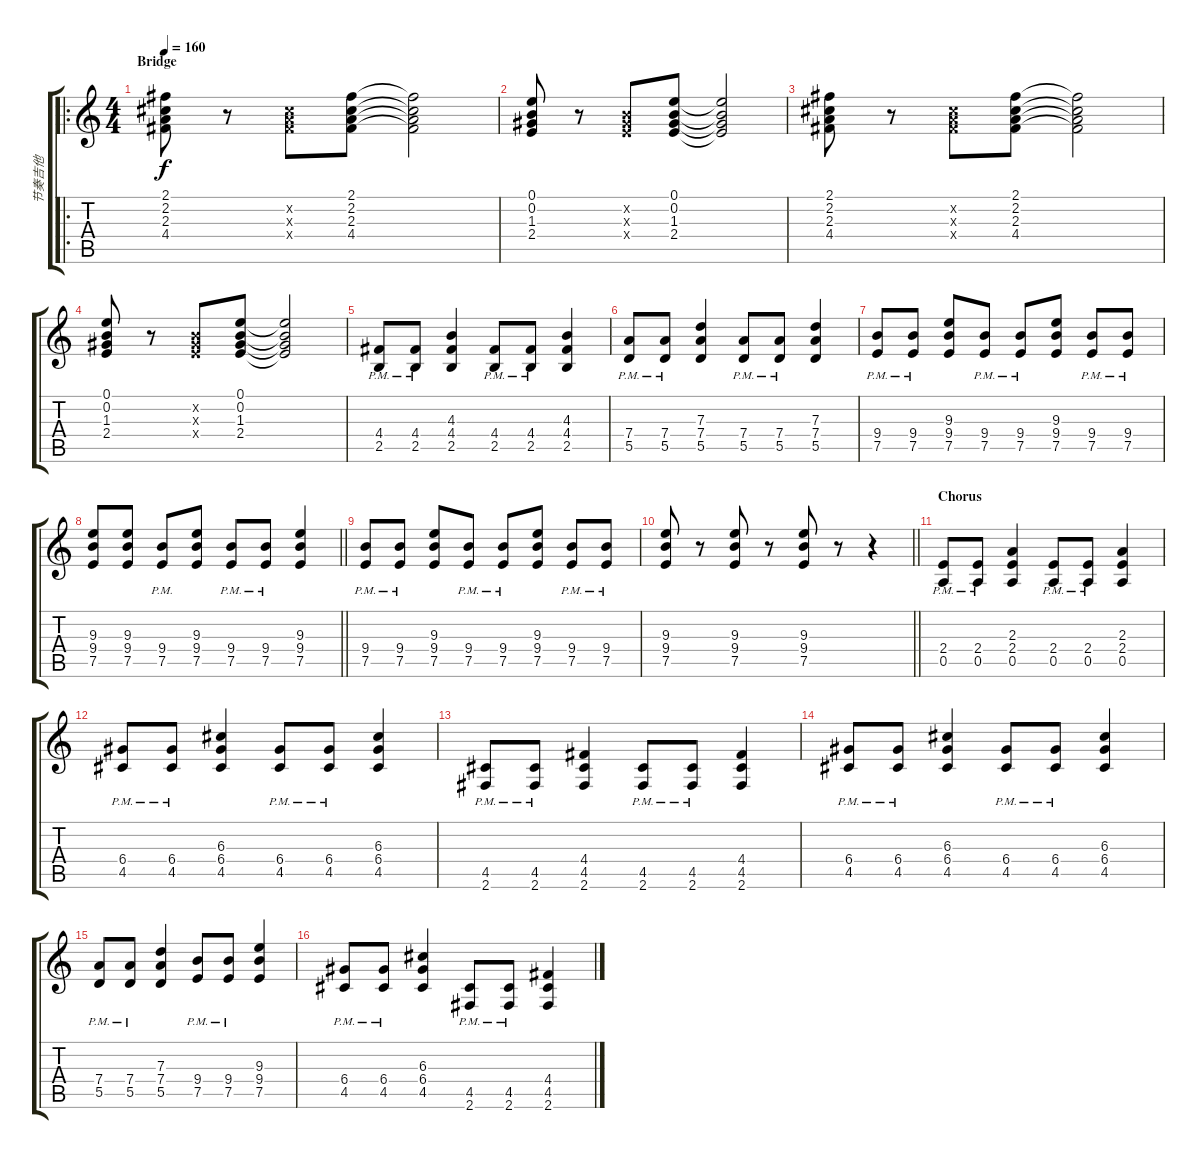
\track ("节奏吉他" "节奏吉他") {instrument overdrivenguitar}
\staff {score tabs}
\tuning (E4 B3 G3 D3 A2 E2) {hide}
\ro
\ts (4 4)
\section ("" "Bridge")
\tempo 160
\clef g2
\ks c
(2.1 2.2 2.3 4.4).8{dy f} r.8 (2.2{x} 2.3{x} 4.4{x}).8 (2.1 2.2 2.3 4.4).8 (2.1{t} 2.2{t} 2.3{t} 4.4{t}).2 |
(0.1 0.2 1.3 2.4).8 r.8 (0.2{x} 1.3{x} 2.4{x}).8 (0.1 0.2 1.3 2.4).8 (0.1{t} 0.2{t} 1.3{t} 2.4{t}).2 |
(2.1 2.2 2.3 4.4).8 r.8 (2.2{x} 2.3{x} 4.4{x}).8 (2.1 2.2 2.3 4.4).8 (2.1{t} 2.2{t} 2.3{t} 4.4{t}).2 |
(0.1 0.2 1.3 2.4).8 r.8 (0.2{x} 1.3{x} 2.4{x}).8 (0.1 0.2 1.3 2.4).8 (0.1{t} 0.2{t} 1.3{t} 2.4{t}).2 |
(4.4{pm} 2.5{pm}).8 (4.4{pm} 2.5{pm}).8 (4.3 4.4 2.5).4 (4.4{pm} 2.5{pm}).8 (4.4{pm} 2.5{pm}).8 (4.3 4.4 2.5).4 |
(7.4{pm} 5.5{pm}).8 (7.4{pm} 5.5{pm}).8 (7.3 7.4 5.5).4 (7.4{pm} 5.5{pm}).8 (7.4{pm} 5.5{pm}).8 (7.3 7.4 5.5).4 |
(9.4{pm} 7.5{pm}).8 (9.4{pm} 7.5{pm}).8 (9.3 9.4 7.5).8 (9.4{pm} 7.5{pm}).8 (9.4{pm} 7.5{pm}).8 (9.3 9.4 7.5).8 (9.4{pm} 7.5{pm}).8 (9.4{pm} 7.5{pm}).8 |
\barLineRight lightlight
(9.3 9.4 7.5).8 (9.3 9.4 7.5).8 (9.4{pm} 7.5{pm}).8 (9.3 9.4 7.5).8 (9.4{pm} 7.5{pm}).8 (9.4{pm} 7.5{pm}).8 (9.3 9.4 7.5).4 |
(9.4{pm} 7.5{pm}).8 (9.4{pm} 7.5{pm}).8 (9.3 9.4 7.5).8 (9.4{pm} 7.5{pm}).8 (9.4{pm} 7.5{pm}).8 (9.3 9.4 7.5).8 (9.4{pm} 7.5{pm}).8 (9.4{pm} 7.5{pm}).8 |
\barLineRight lightlight
(9.3 9.4 7.5).8 r.8 (9.3 9.4 7.5).8 r.8 (9.3 9.4 7.5).8 r.8 r.4 |
\section ("" "Chorus")
(2.4{pm} 0.5{pm}).8 (2.4{pm} 0.5{pm}).8 (2.3 2.4 0.5).4 (2.4{pm} 0.5{pm}).8 (2.4{pm} 0.5{pm}).8 (2.3 2.4 0.5).4 |
(6.4{pm} 4.5{pm}).8 (6.4{pm} 4.5{pm}).8 (6.3 6.4 4.5).4 (6.4{pm} 4.5{pm}).8 (6.4{pm} 4.5{pm}).8 (6.3 6.4 4.5).4 |
(4.5{pm} 2.6{pm}).8 (4.5{pm} 2.6{pm}).8 (4.4 4.5 2.6).4 (4.5{pm} 2.6{pm}).8 (4.5{pm} 2.6{pm}).8 (4.4 4.5 2.6).4 |
(6.4{pm} 4.5{pm}).8 (6.4{pm} 4.5{pm}).8 (6.3 6.4 4.5).4 (6.4{pm} 4.5{pm}).8 (6.4{pm} 4.5{pm}).8 (6.3 6.4 4.5).4 |
(7.4{pm} 5.5{pm}).8 (7.4{pm} 5.5{pm}).8 (7.3 7.4 5.5).4 (9.4{pm} 7.5{pm}).8 (9.4{pm} 7.5{pm}).8 (9.3 9.4 7.5).4 |
(6.4{pm} 4.5{pm}).8 (6.4{pm} 4.5{pm}).8 (6.3 6.4 4.5).4 (4.5{pm} 2.6{pm}).8 (4.5{pm} 2.6{pm}).8 (4.4 4.5 2.6).4
